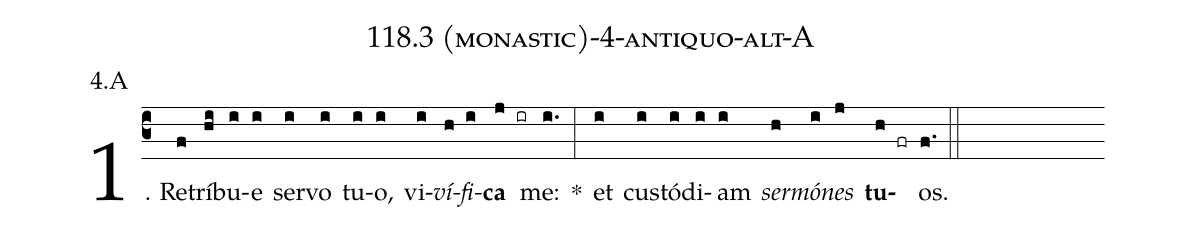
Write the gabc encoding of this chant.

name: 118.3 (monastic)-4-antiquo-alt-A;
annotation: 4.A;
%%
(c3)1. Re(f)trí(hi)bu(i)e(i) ser(i)vo(i) tu(i)o,(i) vi(i)<i>ví</i>(h)<i>fi</i>(i)<b>ca</b>(j ir) me:(i.) *(:) et(i) cus(i)tó(i)di(i)am(i) <i>ser</i>(h)<i>mó</i>(i)<i>nes</i>(j) <b>tu</b>(h fr)os.(f.) (::)
